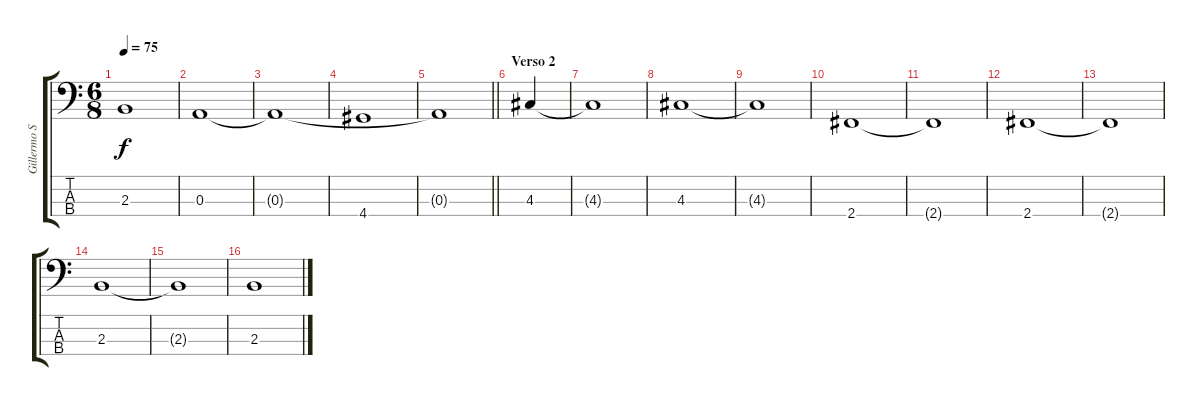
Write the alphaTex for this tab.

\track ("Gillermo Sanchez" "Gillermo S") {instrument electricbassfinger}
\staff {score tabs}
\tuning (G2 D2 A1 E1) {hide}
\ts (6 8)
\tempo 75
\clef f4
\ks c
2.3{t}.1{dy f} |
0.3.1 |
0.3{t}.1 |
4.4.1 |
\barLineRight lightlight
0.3{t}.1 |
\section ("" "Verso 2")
4.3.4 |
4.3{t}.1 |
4.3.1 |
4.3{t}.1 |
2.4.1 |
2.4{t}.1 |
2.4.1 |
2.4{t}.1 |
2.3.1 |
2.3{t}.1 |
2.3.1
